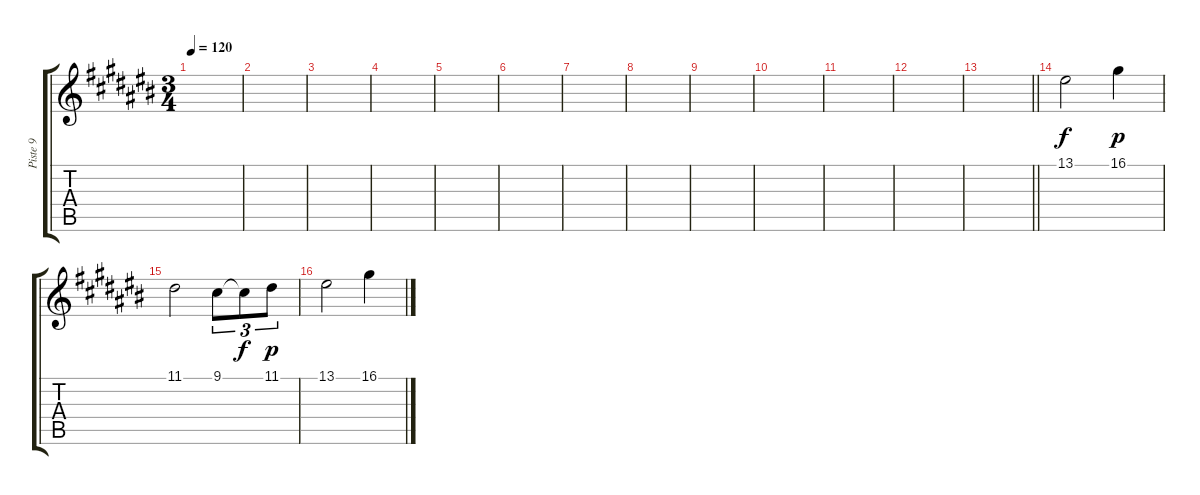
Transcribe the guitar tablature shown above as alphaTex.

\track ("Piste 9" "Piste 9") {instrument recorder}
\staff {score tabs}
\tuning (E4 B3 G3 D3 A2 E2) {hide}
\ts (3 4)
\tempo 120
\clef g2
\ks c#
|
|
|
|
|
|
|
|
|
|
|
|
\barLineRight lightlight
|
13.1.2 16.1.4{dy p} |
11.1.2 9.1.8{tu (3 2)} 9.1{t}.8{tu (3 2) dy f} 11.1.8{tu (3 2) dy p} |
13.1.2 16.1.4
